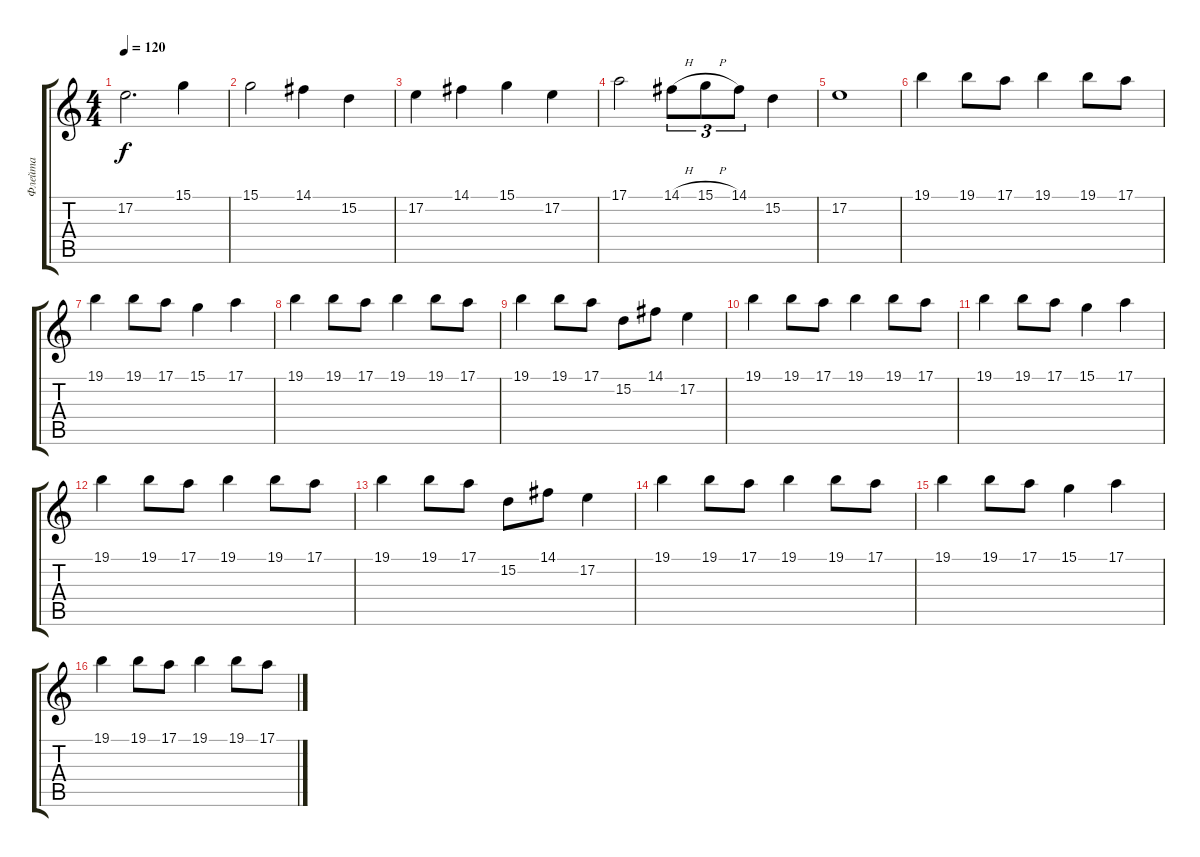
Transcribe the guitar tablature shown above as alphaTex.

\track ("Флейта" "Флейта") {instrument flute}
\staff {score tabs}
\tuning (E4 B3 G3 D3 A2 E2) {hide}
\ts (4 4)
\tempo 120
\clef g2
\ks c
17.2.2{d dy f} 15.1.4 |
15.1.2 14.1.4 15.2.4 |
17.2.4 14.1.4 15.1.4 17.2.4 |
17.1.2 14.1{h}.8{tu (3 2)} 15.1{h}.8{tu (3 2)} 14.1.8{tu (3 2)} 15.2.4 |
17.2.1 |
19.1.4{volume 13} 19.1.8 17.1.8 19.1.4 19.1.8 17.1.8 |
19.1.4 19.1.8 17.1.8 15.1.4 17.1.4 |
19.1.4 19.1.8 17.1.8 19.1.4 19.1.8 17.1.8 |
19.1.4 19.1.8 17.1.8 15.2.8 14.1.8 17.2.4 |
19.1.4 19.1.8 17.1.8 19.1.4 19.1.8 17.1.8 |
19.1.4 19.1.8 17.1.8 15.1.4 17.1.4 |
19.1.4 19.1.8 17.1.8 19.1.4 19.1.8 17.1.8 |
19.1.4 19.1.8 17.1.8 15.2.8 14.1.8 17.2.4 |
19.1.4 19.1.8 17.1.8 19.1.4 19.1.8 17.1.8 |
19.1.4 19.1.8 17.1.8 15.1.4 17.1.4 |
19.1.4 19.1.8 17.1.8 19.1.4 19.1.8 17.1.8
